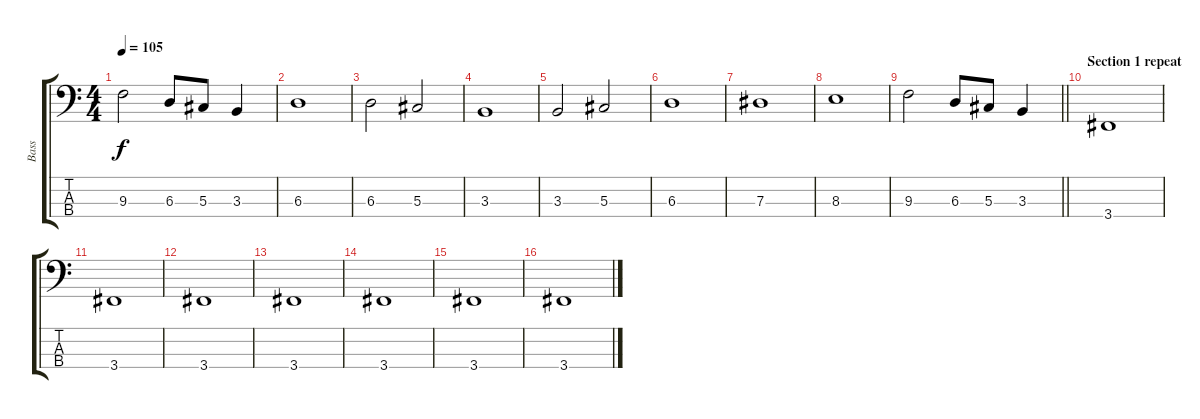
\track ("Bass" "Bass") {instrument electricbassfinger}
\staff {score tabs}
\tuning (Gb2 Db2 Ab1 Eb1) {hide}
\ts (4 4)
\tempo 105
\clef f4
\ks c
9.3.2{dy f} 6.3.8 5.3.8 3.3.4 |
6.3.1 |
6.3.2 5.3.2 |
3.3.1 |
3.3.2 5.3.2 |
6.3.1 |
7.3.1 |
8.3.1 |
\barLineRight lightlight
9.3.2 6.3.8 5.3.8 3.3.4 |
\section ("" "Section 1 repeat")
3.4.1 |
3.4.1 |
3.4.1 |
3.4.1 |
3.4.1 |
3.4.1 |
3.4.1
